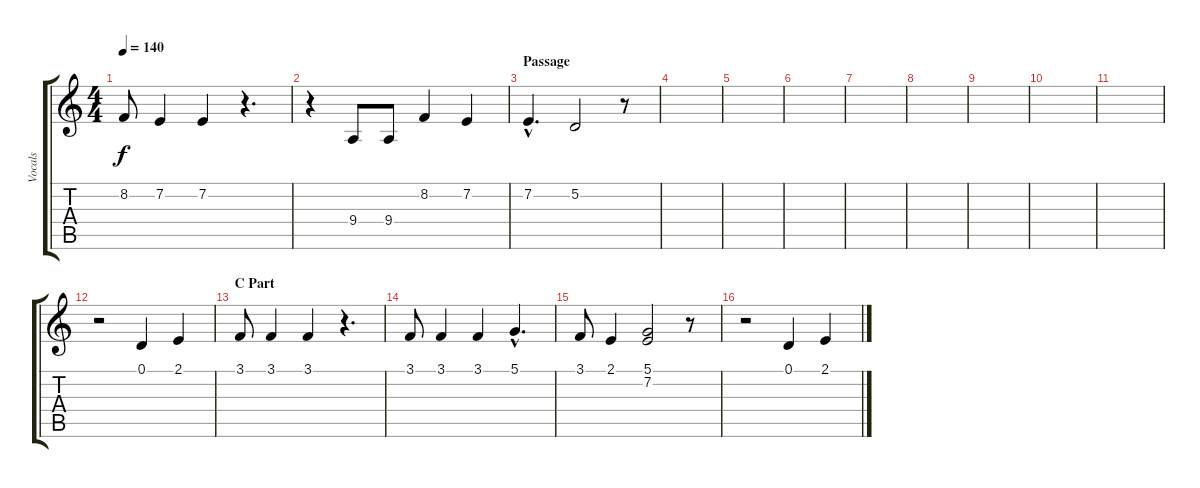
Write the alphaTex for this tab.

\track ("Vocals" "Vocals") {instrument stringensemble1}
\staff {score tabs}
\tuning (D4 A3 F3 C3 G2 D2) {hide}
\ts (4 4)
\tempo 140
\clef g2
\ks c
8.2.8{dy f} 7.2.4 7.2.4 r.4{d} |
r.4 9.4.8 9.4.8 8.2.4 7.2.4 |
\section ("" "Passage")
7.2{hac}.4{d} 5.2.2 r.8 |
|
|
|
|
|
|
|
|
r.2 0.1.4 2.1.4 |
\section ("" "C Part")
3.1.8 3.1.4 3.1.4 r.4{d} |
3.1.8 3.1.4 3.1.4 5.1{hac}.4{d} |
3.1.8 2.1.4 (5.1 7.2).2 r.8 |
r.2 0.1.4 2.1.4
